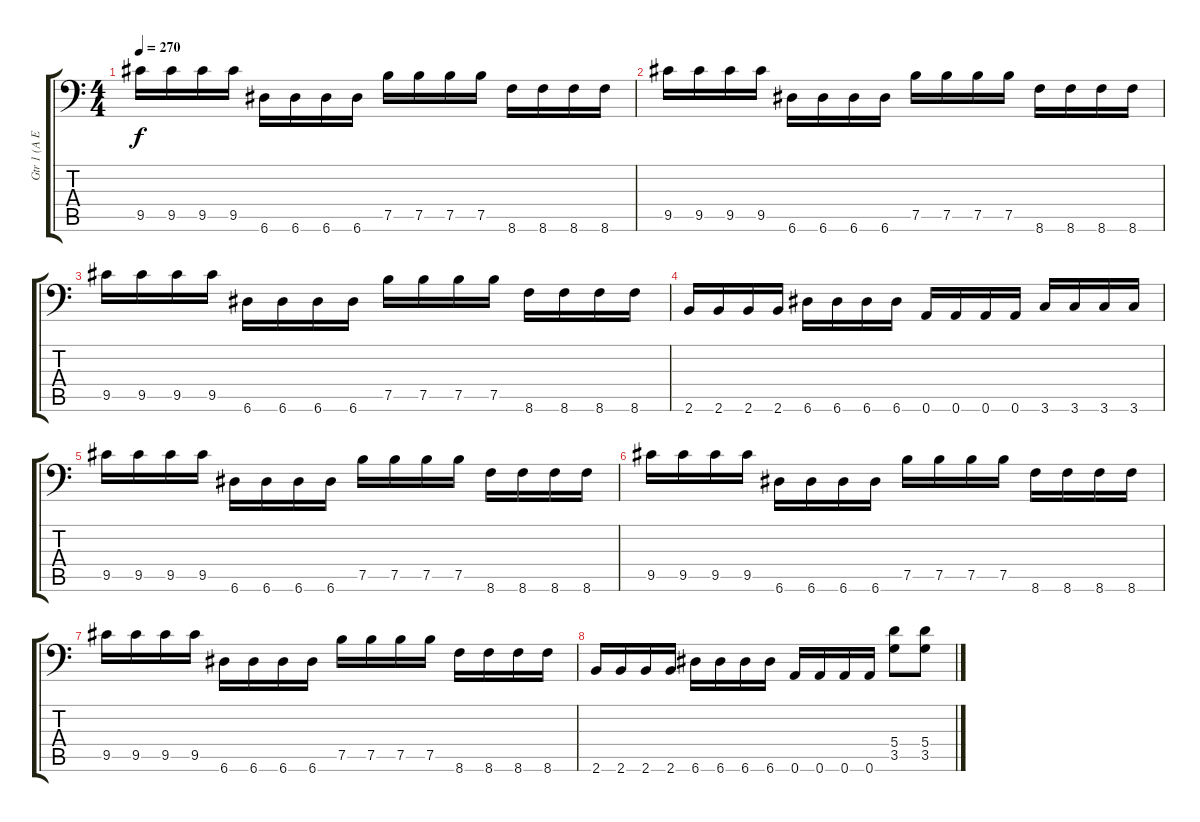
\track ("Gtr 1 (A E A D G A) 'Berzerker Guitar'" "Gtr 1 (A E") {instrument distortionguitar}
\staff {score tabs}
\tuning (A3 B3 D3 A2 E2 A1) {hide}
\ts (4 4)
\tempo 270
\clef f4
\ks c
9.5.16{dy f} 9.5.16 9.5.16 9.5.16 6.6.16 6.6.16 6.6.16 6.6.16 7.5.16 7.5.16 7.5.16 7.5.16 8.6.16 8.6.16 8.6.16 8.6.16 |
9.5.16 9.5.16 9.5.16 9.5.16 6.6.16 6.6.16 6.6.16 6.6.16 7.5.16 7.5.16 7.5.16 7.5.16 8.6.16 8.6.16 8.6.16 8.6.16 |
9.5.16 9.5.16 9.5.16 9.5.16 6.6.16 6.6.16 6.6.16 6.6.16 7.5.16 7.5.16 7.5.16 7.5.16 8.6.16 8.6.16 8.6.16 8.6.16 |
2.6.16 2.6.16 2.6.16 2.6.16 6.6.16 6.6.16 6.6.16 6.6.16 0.6.16 0.6.16 0.6.16 0.6.16 3.6.16 3.6.16 3.6.16 3.6.16 |
9.5.16 9.5.16 9.5.16 9.5.16 6.6.16 6.6.16 6.6.16 6.6.16 7.5.16 7.5.16 7.5.16 7.5.16 8.6.16 8.6.16 8.6.16 8.6.16 |
9.5.16 9.5.16 9.5.16 9.5.16 6.6.16 6.6.16 6.6.16 6.6.16 7.5.16 7.5.16 7.5.16 7.5.16 8.6.16 8.6.16 8.6.16 8.6.16 |
9.5.16 9.5.16 9.5.16 9.5.16 6.6.16 6.6.16 6.6.16 6.6.16 7.5.16 7.5.16 7.5.16 7.5.16 8.6.16 8.6.16 8.6.16 8.6.16 |
2.6.16 2.6.16 2.6.16 2.6.16 6.6.16 6.6.16 6.6.16 6.6.16 0.6.16 0.6.16 0.6.16 0.6.16 (5.4 3.5).8 (5.4 3.5).8
